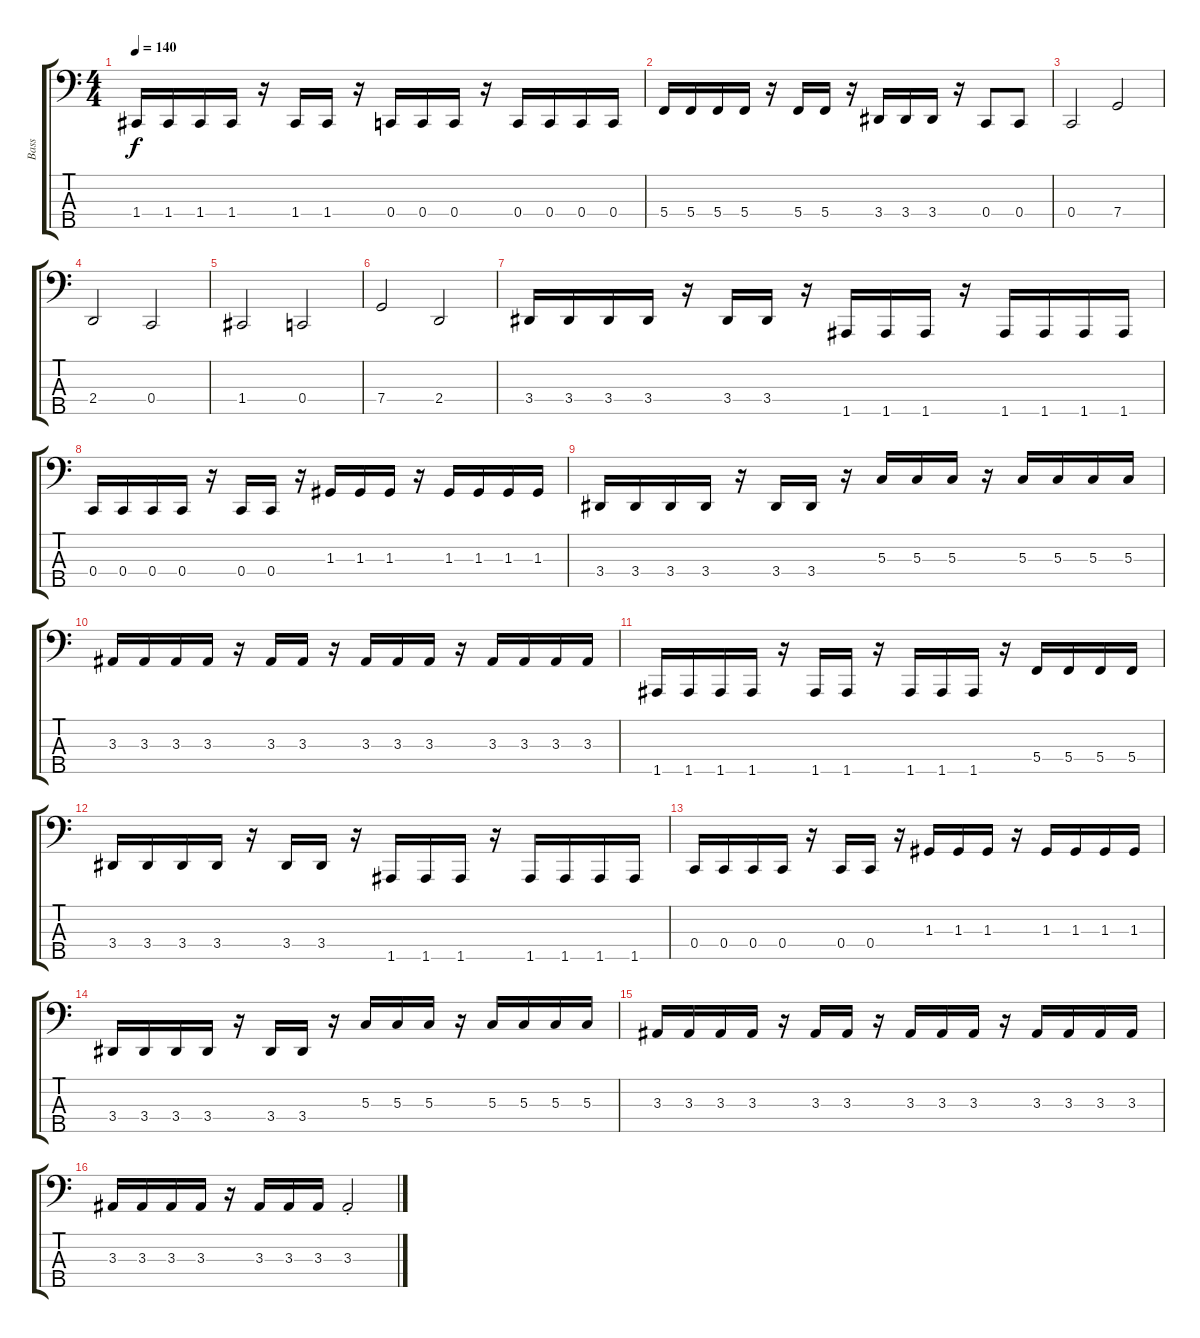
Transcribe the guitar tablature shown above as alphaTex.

\track ("Bass" "Bass") {instrument electricbasspick}
\staff {score tabs}
\tuning (F2 C2 G1 C1 A0) {hide}
\ts (4 4)
\tempo 140
\clef f4
\ks c
1.4.16{dy f} 1.4.16 1.4.16 1.4.16 r.16 1.4.16 1.4.16 r.16 0.4.16 0.4.16 0.4.16 r.16 0.4.16 0.4.16 0.4.16 0.4.16 |
5.4.16 5.4.16 5.4.16 5.4.16 r.16 5.4.16 5.4.16 r.16 3.4.16 3.4.16 3.4.16 r.16 0.4.8 0.4.8 |
0.4.2 7.4.2 |
2.4.2 0.4.2 |
1.4.2 0.4.2 |
7.4.2 2.4.2 |
3.4.16 3.4.16 3.4.16 3.4.16 r.16 3.4.16 3.4.16 r.16 1.5.16 1.5.16 1.5.16 r.16 1.5.16 1.5.16 1.5.16 1.5.16 |
0.4.16 0.4.16 0.4.16 0.4.16 r.16 0.4.16 0.4.16 r.16 1.3.16 1.3.16 1.3.16 r.16 1.3.16 1.3.16 1.3.16 1.3.16 |
3.4.16 3.4.16 3.4.16 3.4.16 r.16 3.4.16 3.4.16 r.16 5.3.16 5.3.16 5.3.16 r.16 5.3.16 5.3.16 5.3.16 5.3.16 |
3.3.16 3.3.16 3.3.16 3.3.16 r.16 3.3.16 3.3.16 r.16 3.3.16 3.3.16 3.3.16 r.16 3.3.16 3.3.16 3.3.16 3.3.16 |
1.5.16 1.5.16 1.5.16 1.5.16 r.16 1.5.16 1.5.16 r.16 1.5.16 1.5.16 1.5.16 r.16 5.4.16 5.4.16 5.4.16 5.4.16 |
3.4.16 3.4.16 3.4.16 3.4.16 r.16 3.4.16 3.4.16 r.16 1.5.16 1.5.16 1.5.16 r.16 1.5.16 1.5.16 1.5.16 1.5.16 |
0.4.16 0.4.16 0.4.16 0.4.16 r.16 0.4.16 0.4.16 r.16 1.3.16 1.3.16 1.3.16 r.16 1.3.16 1.3.16 1.3.16 1.3.16 |
3.4.16 3.4.16 3.4.16 3.4.16 r.16 3.4.16 3.4.16 r.16 5.3.16 5.3.16 5.3.16 r.16 5.3.16 5.3.16 5.3.16 5.3.16 |
3.3.16 3.3.16 3.3.16 3.3.16 r.16 3.3.16 3.3.16 r.16 3.3.16 3.3.16 3.3.16 r.16 3.3.16 3.3.16 3.3.16 3.3.16 |
3.3.16 3.3.16 3.3.16 3.3.16 r.16 3.3.16 3.3.16 3.3.16 3.3{st}.2
